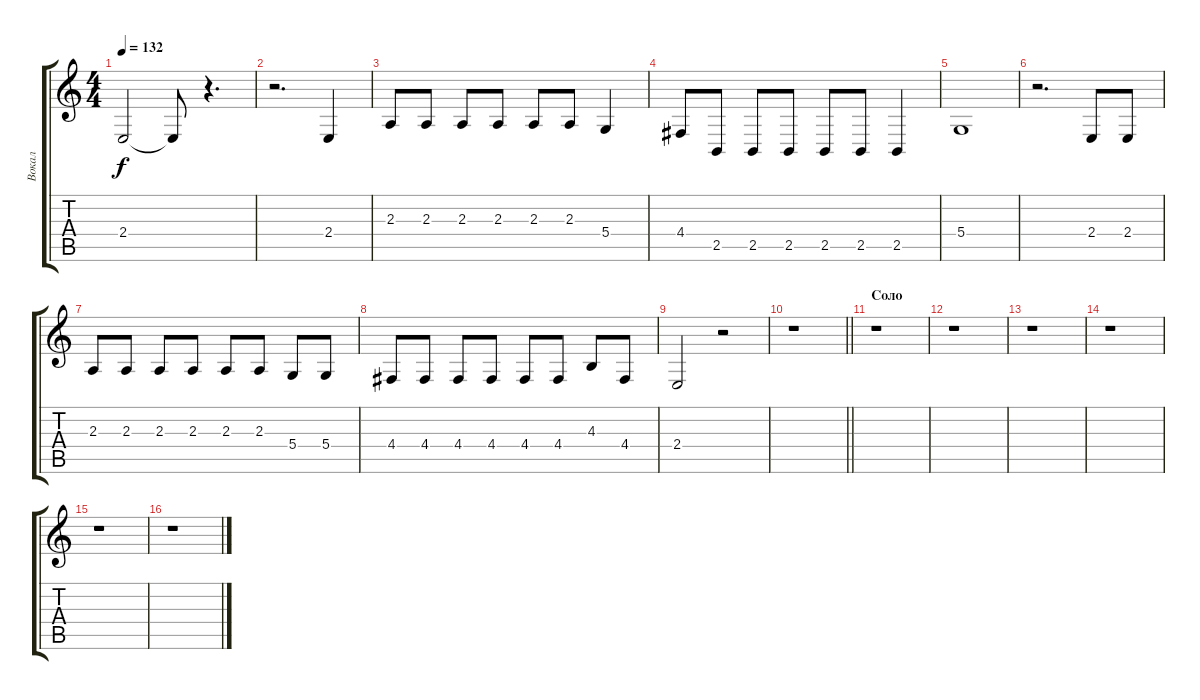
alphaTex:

\track ("Вокал" "Вокал") {instrument tenorsax}
\staff {score tabs}
\tuning (E4 B3 G3 D3 A2 E2) {hide}
\ts (4 4)
\tempo 132
\clef g2
\ks c
2.4.2{dy f} 2.4{t}.8 r.4{d} |
r.2{d} 2.4.4 |
2.3.8 2.3.8 2.3.8 2.3.8 2.3.8 2.3.8 5.4.4 |
4.4.8 2.5.8 2.5.8 2.5.8 2.5.8 2.5.8 2.5.4 |
5.4.1 |
r.2{d} 2.4.8 2.4.8 |
2.3.8 2.3.8 2.3.8 2.3.8 2.3.8 2.3.8 5.4.8 5.4.8 |
4.4.8 4.4.8 4.4.8 4.4.8 4.4.8 4.4.8 4.3.8 4.4.8 |
2.4.2 r.2 |
\barLineRight lightlight
r.1 |
\section ("" "Соло")
r.1 |
r.1 |
r.1 |
r.1 |
r.1 |
r.1
